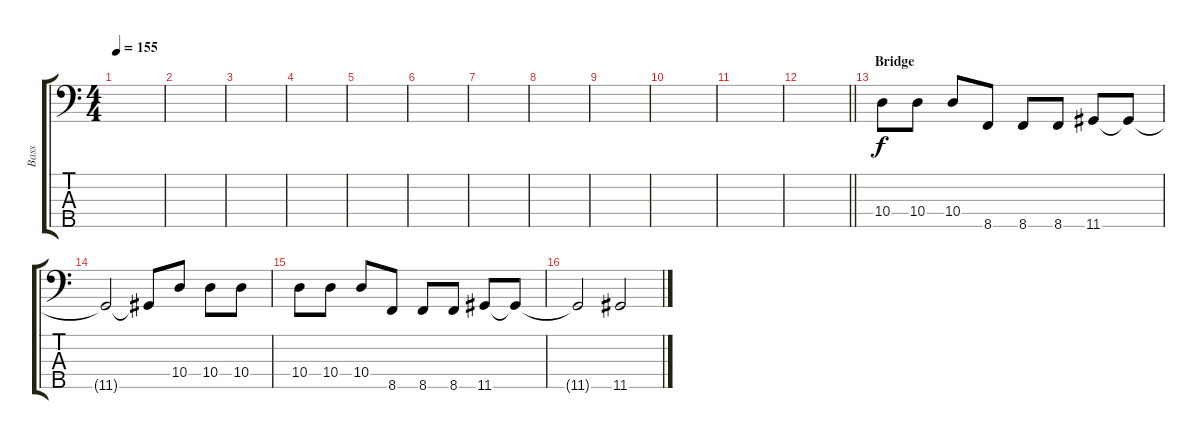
\track ("Bass" "Bass") {instrument electricbassfinger}
\staff {score tabs}
\tuning (G2 D2 A1 E1 A0) {hide}
\ts (4 4)
\tempo 155
\clef f4
\ks c
|
|
|
|
|
|
|
|
|
|
|
\barLineRight lightlight
|
\section ("" "Bridge")
10.4.8 10.4.8 10.4.8 8.5.8 8.5.8 8.5.8 11.5.8 11.5{t}.8 |
11.5{t}.2 11.5{t}.8 10.4.8 10.4.8 10.4.8 |
10.4.8 10.4.8 10.4.8 8.5.8 8.5.8 8.5.8 11.5.8 11.5{t}.8 |
11.5{t}.2 11.5.2
